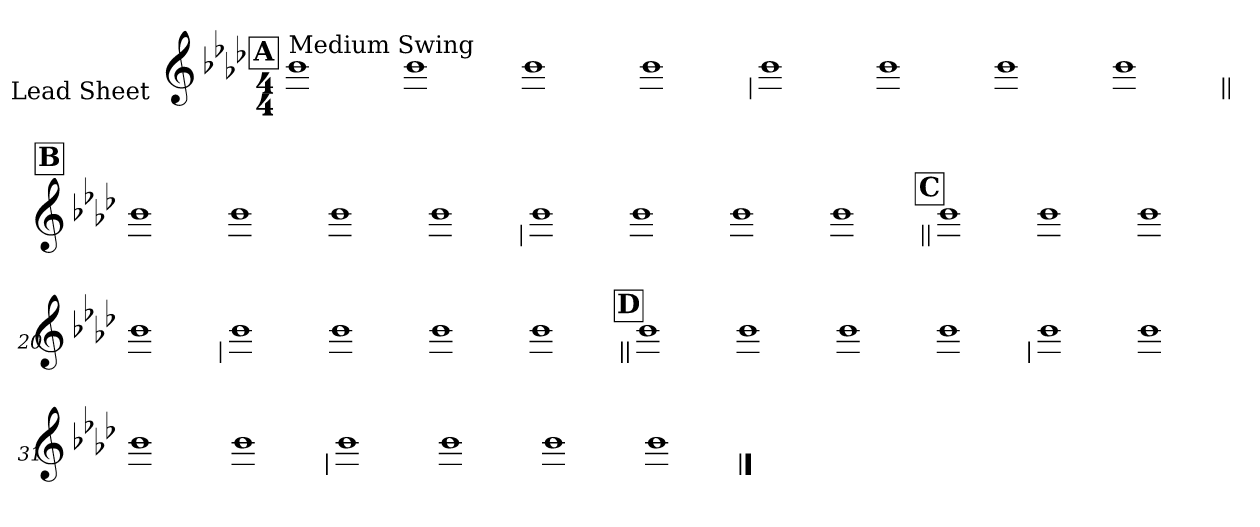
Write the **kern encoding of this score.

**kern
*part1
*staff1
*I"Lead Sheet
*stria0
*clefG2
*k[b-e-a-d-]
*A-:
*M4/4
!!LO:REH:place=s1:a:t=A
=1||
!LO:TX:a:t=Medium Swing
1b-
=2-
1b-
=3-
1b-
=4-
1b-
!!LO:LB:g=z
=5
1b-
=6-
1b-
=7-
1b-
=8-
1b-
!!LO:LB:g=z
!!LO:REH:place=s1:a:t=B
=9||
1b-
=10-
1b-
=11-
1b-
=12-
1b-
!!LO:LB:g=z
=13
1b-
=14-
1b-
=15-
1b-
=16-
1b-
!!LO:LB:g=z
!!LO:REH:place=s1:a:t=C
=17||
1b-
=18-
1b-
=19-
1b-
=20-
1b-
!!LO:LB:g=z
=21
1b-
=22-
1b-
=23-
1b-
=24-
1b-
!!LO:LB:g=z
!!LO:REH:place=s1:a:t=D
=25||
1b-
=26-
1b-
=27-
1b-
=28-
1b-
!!LO:LB:g=z
=29
1b-
=30-
1b-
=31-
1b-
=32-
1b-
!!LO:LB:g=z
=33
1b-
=34-
1b-
=35-
1b-
=36-
1b-
==
*-
